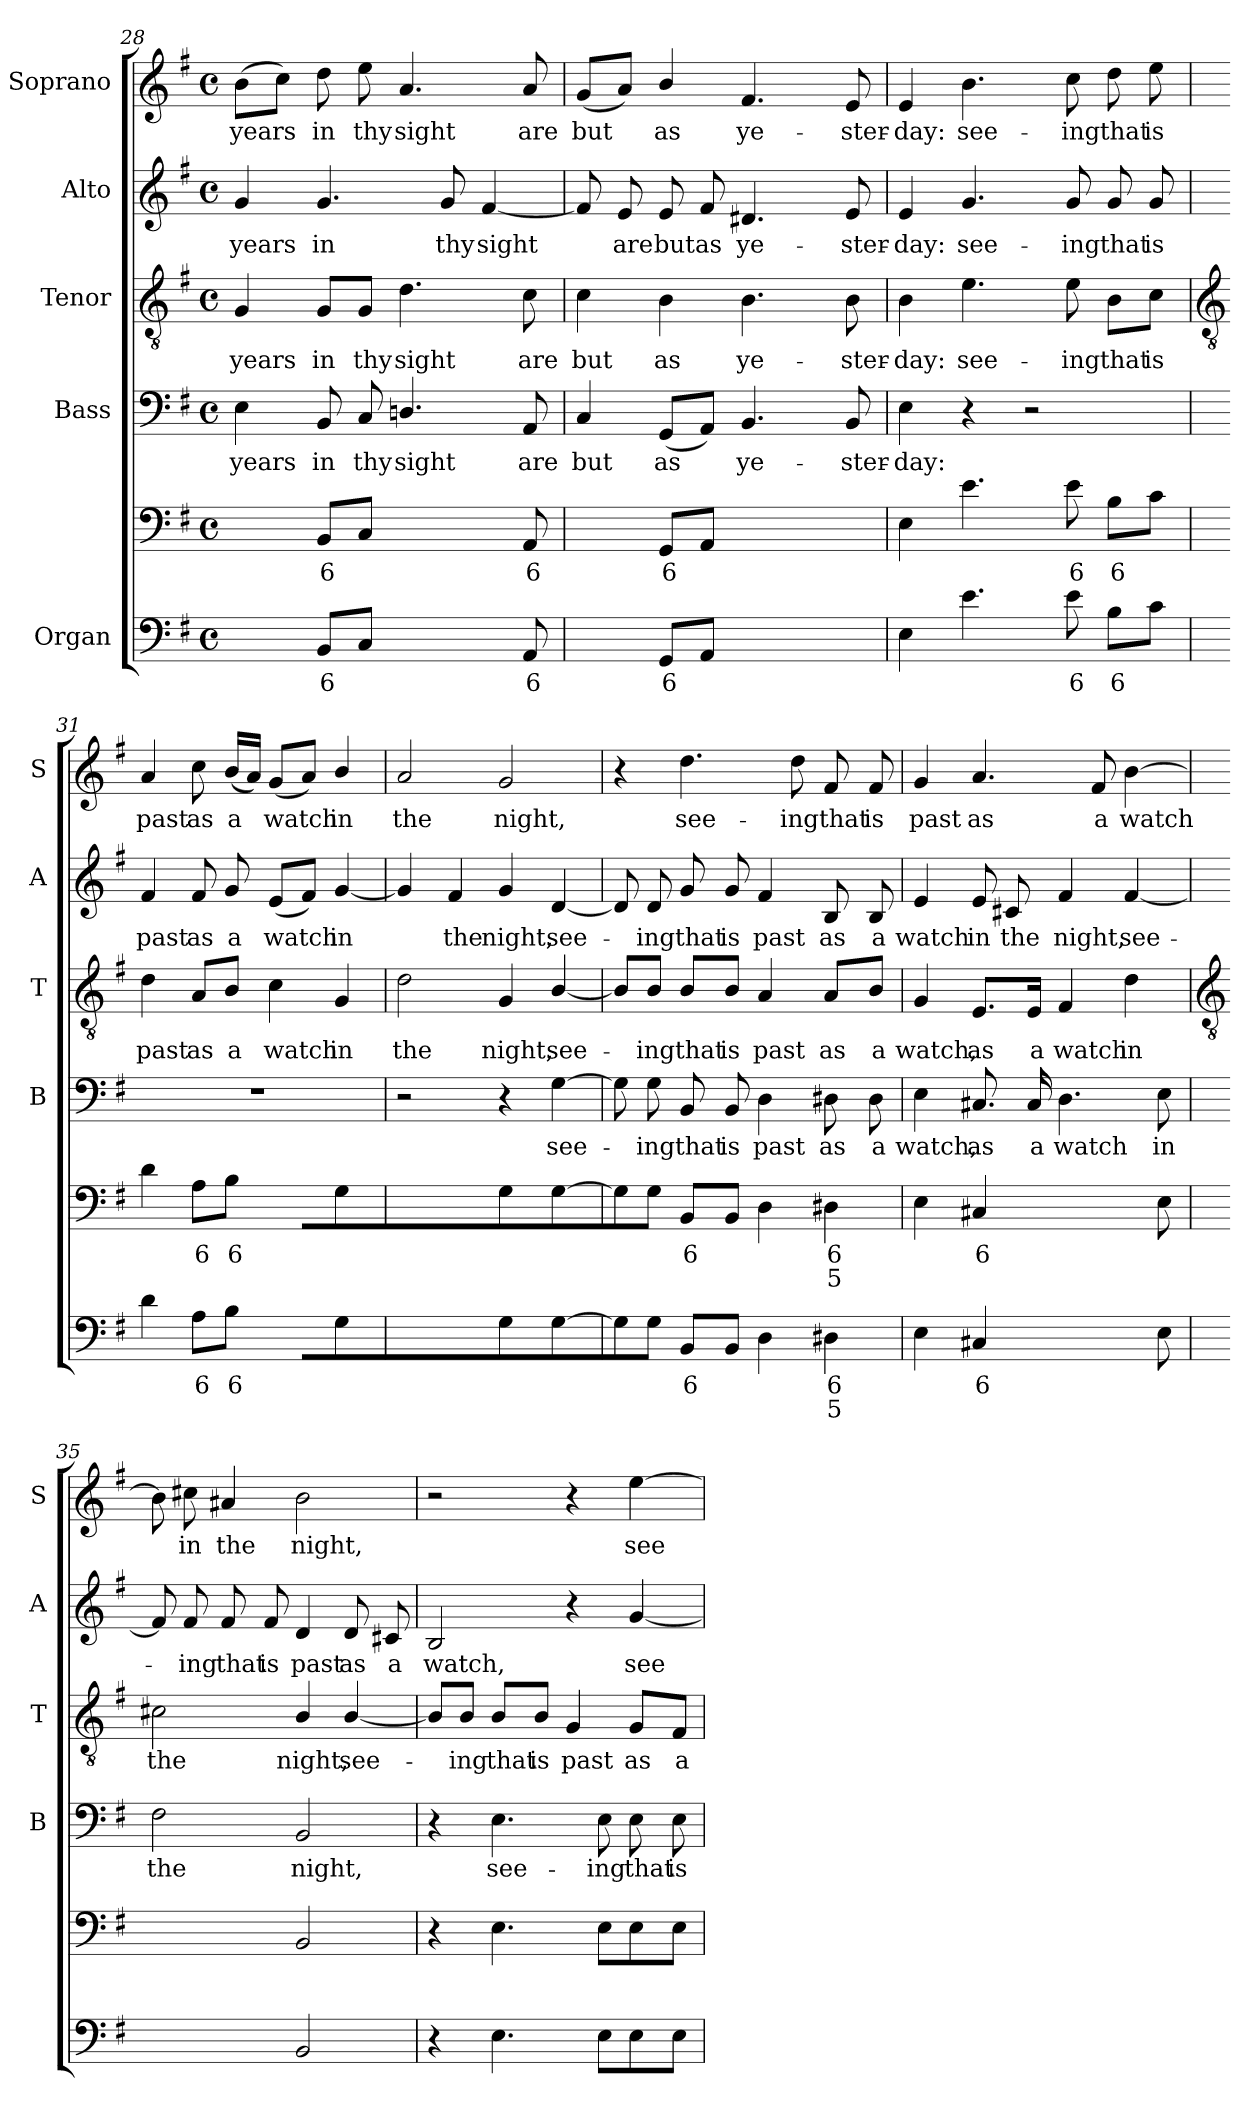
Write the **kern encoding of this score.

**kern	**text	**text	**kern	**text	**text	**kern	**text	**kern	**text	**kern	**text	**kern	**text
*part5	*part5	*part5	*part5	*part5	*part5	*part4	*part4	*part3	*part3	*part2	*part2	*part1	*part1
*staff6	*staff6	*staff6	*staff5	*staff5	*staff5	*staff4	*staff4	*staff3	*staff3	*staff2	*staff2	*staff1	*staff1
*I"Organ	*	*	*	*	*	*I"Bass	*	*I"Tenor	*	*I"Alto	*	*I"Soprano	*
*	*	*	*	*	*	*I'B	*	*I'T	*	*I'A	*	*I'S	*
*clefF4	*	*	*clefF4	*	*	*clefF4	*	*clefGv2	*	*clefG2	*	*clefG2	*
*k[f#]	*	*	*k[f#]	*	*	*k[f#]	*	*k[f#]	*	*k[f#]	*	*k[f#]	*
*G:	*	*	*G:	*	*	*G:	*	*G:	*	*G:	*	*G:	*
*M4/4	*	*	*M4/4	*	*	*M4/4	*	*M4/4	*	*M4/4	*	*M4/4	*
*met(c)	*	*	*met(c)	*	*	*met(c)	*	*met(c)	*	*met(c)	*	*met(c)	*
=28	=28	=28	=28	=28	=28	=28	=28	=28	=28	=28	=28	=28	=28
!	!LO:LY:b	!	!	!LO:LY:b	!	!	!LO:LY:b	!	!LO:LY:b	!	!LO:LY:b	!	!LO:LY:b
[8Eyy	5	.	[8Eyy	5	.	4E	years	4G	years	4g	years	(>8bL	years
!	!LO:LY:b	!	!	!LO:LY:b	!	!	!	!	!	!	!	!	!
8Eyy]	6	.	8Eyy]	6	.	.	.	.	.	.	.	8ccJ)	.
!	!LO:LY:b	!	!	!LO:LY:b	!	!	!LO:LY:b	!	!LO:LY:b	!	!LO:LY:b	!	!LO:LY:b
8BBL	6	.	8BBL	6	.	8BB	in	8G/L	in	4.g	in	8dd	in
!	!	!	!	!	!	!	!LO:LY:b	!	!LO:LY:b	!	!	!	!LO:LY:b
8CJ	.	.	8CJ	.	.	8C	thy	8G/J	thy	.	.	8ee	thy
!	!LO:LY:b	!	!	!LO:LY:b	!	!	!LO:LY:b	!	!LO:LY:b	!	!	!	!LO:LY:b
[4Dn/yy	4	.	[4Dn/yy	4	.	4.Dn/	sight	4.d	sight	.	.	4.a	sight
!	!	!	!	!	!	!	!	!	!	!	!LO:LY:b	!	!
.	.	.	.	.	.	.	.	.	.	8g	thy	.	.
!	!LO:LY:b	!	!	!LO:LY:b	!	!	!	!	!	!	!LO:LY:b	!	!
8Dyy]	3	.	8Dyy]	3	.	.	.	.	.	[4f#	sight	.	.
!	!LO:LY:b	!	!	!LO:LY:b	!	!	!LO:LY:b	!	!LO:LY:b	!	!	!	!LO:LY:b
8AA	6	.	8AA	6	.	8AA	are	8c	are	.	.	8a	are
=29	=29	=29	=29	=29	=29	=29	=29	=29	=29	=29	=29	=29	=29
!	!LO:LY:b	!LO:LY:b	!	!LO:LY:b	!LO:LY:b	!	!LO:LY:b	!	!LO:LY:b	!	!	!	!LO:LY:b
[8Cyy	5	4	[8Cyy	5	4	4C	but	4c	but	8f#]	.	(<8gL	but
!	!LO:LY:b	!LO:LY:b	!	!LO:LY:b	!LO:LY:b	!	!	!	!	!	!LO:LY:b	!	!
8Cyy]	6	3	8Cyy]	6	3	.	.	.	.	8e	are	8aJ)	.
!	!LO:LY:b	!	!	!LO:LY:b	!	!	!LO:LY:b	!	!LO:LY:b	!	!LO:LY:b	!	!LO:LY:b
8GGL	6	.	8GGL	6	.	(<8GGL	as	4B	as	8e	but	4b/	as
!	!	!	!	!	!	!	!	!	!	!	!LO:LY:b	!	!
8AAJ	.	.	8AAJ	.	.	8AAJ)	.	.	.	8f#	as	.	.
!	!LO:LY:b	!LO:LY:b	!	!LO:LY:b	!LO:LY:b	!	!LO:LY:b	!	!LO:LY:b	!	!LO:LY:b	!	!LO:LY:b
[4BByy	6	4	[4BByy	6	4	4.BB	ye-	4.B	ye-	4.d#X	ye-	4.f#	ye-
!	!LO:LY:b	!LO:LY:b	!	!LO:LY:b	!LO:LY:b	!	!	!	!	!	!	!	!
4BByy]	5	3	4BByy]	5	3	.	.	.	.	.	.	.	.
!	!	!	!	!	!	!	!LO:LY:b	!	!LO:LY:b	!	!LO:LY:b	!	!LO:LY:b
.	.	.	.	.	.	8BB	-ster-	8B	-ster-	8e	-ster-	8e	-ster-
=30	=30	=30	=30	=30	=30	=30	=30	=30	=30	=30	=30	=30	=30
!	!	!	!	!	!	!	!LO:LY:b	!	!LO:LY:b	!	!LO:LY:b	!	!LO:LY:b
4E	.	.	4E	.	.	4E	-day:	4B	-day:	4e	-day:	4e	-day:
!	!	!	!	!	!	!	!	!	!LO:LY:b	!	!LO:LY:b	!	!LO:LY:b
4.e	.	.	4.e	.	.	4r	.	4.e	see-	4.g	see-	4.b	see-
.	.	.	.	.	.	2r	.	.	.	.	.	.	.
!	!LO:LY:b	!	!	!LO:LY:b	!	!	!	!	!LO:LY:b	!	!LO:LY:b	!	!LO:LY:b
8e	6	.	8e	6	.	.	.	8e	-ing	8g	-ing	8cc	-ing
!	!LO:LY:b	!	!	!LO:LY:b	!	!	!	!	!LO:LY:b	!	!LO:LY:b	!	!LO:LY:b
8BL	6	.	8BL	6	.	.	.	8B\L	that	8g	that	8dd	that
!	!	!	!	!	!	!	!	!	!LO:LY:b	!	!LO:LY:b	!	!LO:LY:b
8cJ	.	.	8cJ	.	.	.	.	8c\J	is	8g	is	8ee	is
!!LO:LB:g=z
=31	=31	=31	=31	=31	=31	=31	=31	=31	=31	=31	=31	=31	=31
*	*	*	*	*	*	*	*	*clefGv2	*	*	*	*	*
!	!	!	!	!	!	!	!	!	!LO:LY:b	!	!LO:LY:b	!	!LO:LY:b
4d	.	.	4d	.	.	1r	.	4d	past	4f#	past	4a	past
!	!LO:LY:b	!	!	!LO:LY:b	!	!	!	!	!LO:LY:b	!	!LO:LY:b	!	!LO:LY:b
8AL	6	.	8AL	6	.	.	.	8A/L	as	8f#	as	8cc	as
!	!LO:LY:b	!	!	!LO:LY:b	!	!	!	!	!LO:LY:b	!	!LO:LY:b	!	!LO:LY:b
8BJ	6	.	8BJ	6	.	.	.	8B/J	a	8g	a	(<16bLL	a
.	.	.	.	.	.	.	.	.	.	.	.	16aJJ)	.
!	!LO:LY:b	!LO:LY:b	!	!LO:LY:b	!LO:LY:b	!	!	!	!LO:LY:b	!	!LO:LY:b	!	!LO:LY:b
[8cyy	5	3	[8cyy	5	3	.	.	4c	watch	(<8eL	watch	(<8gL	watch
!	!LO:LY:b	!LO:LY:b	!	!LO:LY:b	!LO:LY:b	!	!	!	!	!	!	!	!
8cLyy]	6	4	8cLyy]	6	4	.	.	.	.	8f#J)	.	8aJ)	.
!	!	!	!	!	!	!	!	!	!LO:LY:b	!	!LO:LY:b	!	!LO:LY:b
4G	.	.	4G	.	.	.	.	4G	in	[4g	in	4b/	in
=32	=32	=32	=32	=32	=32	=32	=32	=32	=32	=32	=32	=32	=32
!	!LO:LY:b	!	!	!LO:LY:b	!	!	!	!	!LO:LY:b	!	!	!	!LO:LY:b
[4dyy	4	.	[4dyy	4	.	2r	.	2d	the	4g]	.	2a	the
!	!LO:LY:b	!	!	!LO:LY:b	!	!	!	!	!	!	!LO:LY:b	!	!
4dyy]	3	.	4dyy]	3	.	.	.	.	.	4f#	the	.	.
!	!	!	!	!	!	!	!	!	!LO:LY:b	!	!LO:LY:b	!	!LO:LY:b
4G	.	.	4G	.	.	4r	.	4G	night,	4g	night,	2g	night,
!	!	!	!	!	!	!	!LO:LY:b	!	!LO:LY:b	!	!LO:LY:b	!	!
[4G	.	.	[4G	.	.	[4G	see-	[4B/	see-	[4d	see-	.	.
=33	=33	=33	=33	=33	=33	=33	=33	=33	=33	=33	=33	=33	=33
8G]	.	.	8G]	.	.	8G]	.	8B/L]	.	8d]	.	4r	.
!	!	!	!	!	!	!	!LO:LY:b	!	!LO:LY:b	!	!LO:LY:b	!	!
8GJ	.	.	8GJ	.	.	8G	ing	8B/J	ing	8d	ing	.	.
!	!LO:LY:b	!	!	!LO:LY:b	!	!	!LO:LY:b	!	!LO:LY:b	!	!LO:LY:b	!	!LO:LY:b
8BBL	6	.	8BBL	6	.	8BB	that	8B/L	that	8g	that	4.dd	see-
!	!	!	!	!	!	!	!LO:LY:b	!	!LO:LY:b	!	!LO:LY:b	!	!
8BBJ	.	.	8BBJ	.	.	8BB	is	8B/J	is	8g	is	.	.
!	!	!	!	!	!	!	!LO:LY:b	!	!LO:LY:b	!	!LO:LY:b	!	!
4D	.	.	4D	.	.	4D	past	4A	past	4f#	past	.	.
!	!	!	!	!	!	!	!	!	!	!	!	!	!LO:LY:b
.	.	.	.	.	.	.	.	.	.	.	.	8dd	-ing
!	!LO:LY:b	!LO:LY:b	!	!LO:LY:b	!LO:LY:b	!	!LO:LY:b	!	!LO:LY:b	!	!LO:LY:b	!	!LO:LY:b
4D#X	6	5	4D#X	6	5	8D#X	as	8A/L	as	8B	as	8f#	that
!	!	!	!	!	!	!	!LO:LY:b	!	!LO:LY:b	!	!LO:LY:b	!	!LO:LY:b
.	.	.	.	.	.	8D#	a	8B/J	a	8B	a	8f#	is
=34	=34	=34	=34	=34	=34	=34	=34	=34	=34	=34	=34	=34	=34
!	!	!	!	!	!	!	!LO:LY:b	!	!LO:LY:b	!	!LO:LY:b	!	!LO:LY:b
4E	.	.	4E	.	.	4E	watch,	4G	watch,	4e	watch	4g	past
!	!LO:LY:b	!	!	!LO:LY:b	!	!	!LO:LY:b	!	!LO:LY:b	!	!LO:LY:b	!	!LO:LY:b
4C#X	6	.	4C#X	6	.	8.C#X	as	8.E/L	as	8e	in	4.a	as
!	!	!	!	!	!	!	!	!	!	!	!LO:LY:b	!	!
.	.	.	.	.	.	.	.	.	.	8c#X	the	.	.
!	!	!	!	!	!	!	!LO:LY:b	!	!LO:LY:b	!	!	!	!
.	.	.	.	.	.	16C#	a	16E/Jk	a	.	.	.	.
!	!	!	!	!	!	!	!LO:LY:b	!	!LO:LY:b	!	!LO:LY:b	!	!
[4Dyy	.	.	[4Dyy	.	.	4.D	watch	4F#	watch	4f#	night,	.	.
!	!	!	!	!	!	!	!	!	!	!	!	!	!LO:LY:b
.	.	.	.	.	.	.	.	.	.	.	.	8f#	a
!	!LO:LY:b	!	!	!LO:LY:b	!	!	!	!	!LO:LY:b	!	!LO:LY:b	!	!LO:LY:b
8Dyy]	6	.	8Dyy]	6	.	.	.	4d	in	[4f#	see-	[4b	watch
!	!	!	!	!	!	!	!LO:LY:b	!	!	!	!	!	!
8E	.	.	8E	.	.	8E	in	.	.	.	.	.	.
!!LO:LB:g=z
=35	=35	=35	=35	=35	=35	=35	=35	=35	=35	=35	=35	=35	=35
*	*	*	*	*	*	*	*	*clefGv2	*	*	*	*	*
!	!LO:LY:b	!	!	!LO:LY:b	!	!	!LO:LY:b	!	!LO:LY:b	!	!	!	!
[4F#yy	4	.	[4F#yy	4	.	2F#	the	2c#X	the	8f#]	.	8b]	.
!	!	!	!	!	!	!	!	!	!	!	!LO:LY:b	!	!LO:LY:b
.	.	.	.	.	.	.	.	.	.	8f#	ing	8cc#X	in
!	!LO:LY:b	!	!	!LO:LY:b	!	!	!	!	!	!	!LO:LY:b	!	!LO:LY:b
4F#yy]	3	.	4F#yy]	3	.	.	.	.	.	8f#	that	4a#X	the
!	!	!	!	!	!	!	!	!	!	!	!LO:LY:b	!	!
.	.	.	.	.	.	.	.	.	.	8f#	is	.	.
!	!	!	!	!	!	!	!LO:LY:b	!	!LO:LY:b	!	!LO:LY:b	!	!LO:LY:b
2BB	.	.	2BB	.	.	2BB	night,	4B/	night,	4d	past	2b	night,
!	!	!	!	!	!	!	!	!	!LO:LY:b	!	!LO:LY:b	!	!
.	.	.	.	.	.	.	.	[4B/	see-	8d	as	.	.
!	!	!	!	!	!	!	!	!	!	!	!LO:LY:b	!	!
.	.	.	.	.	.	.	.	.	.	8c#X	a	.	.
=36	=36	=36	=36	=36	=36	=36	=36	=36	=36	=36	=36	=36	=36
!	!	!	!	!	!	!	!	!	!	!	!LO:LY:b	!	!
4r	.	.	4r	.	.	4r	.	8B/L]	.	2B	watch,	2r	.
!	!	!	!	!	!	!	!	!	!LO:LY:b	!	!	!	!
.	.	.	.	.	.	.	.	8B/J	ing	.	.	.	.
!	!	!	!	!	!	!	!LO:LY:b	!	!LO:LY:b	!	!	!	!
4.E	.	.	4.E	.	.	4.E	see-	8B/L	that	.	.	.	.
!	!	!	!	!	!	!	!	!	!LO:LY:b	!	!	!	!
.	.	.	.	.	.	.	.	8B/J	is	.	.	.	.
!	!	!	!	!	!	!	!	!	!LO:LY:b	!	!	!	!
.	.	.	.	.	.	.	.	4G	past	4r	.	4r	.
!	!	!	!	!	!	!	!LO:LY:b	!	!	!	!	!	!
8EL	.	.	8EL	.	.	8E	-ing	.	.	.	.	.	.
!	!	!	!	!	!	!	!LO:LY:b	!	!LO:LY:b	!	!LO:LY:b	!	!LO:LY:b
8E	.	.	8E	.	.	8E	that	8G/L	as	[4g	see-	[4ee	see-
!	!	!	!	!	!	!	!LO:LY:b	!	!LO:LY:b	!	!	!	!
8EJ	.	.	8EJ	.	.	8E	is	8F#/J	a	.	.	.	.
=	=	=	=	=	=	=	=	=	=	=	=	=	=
*-	*-	*-	*-	*-	*-	*-	*-	*-	*-	*-	*-	*-	*-
